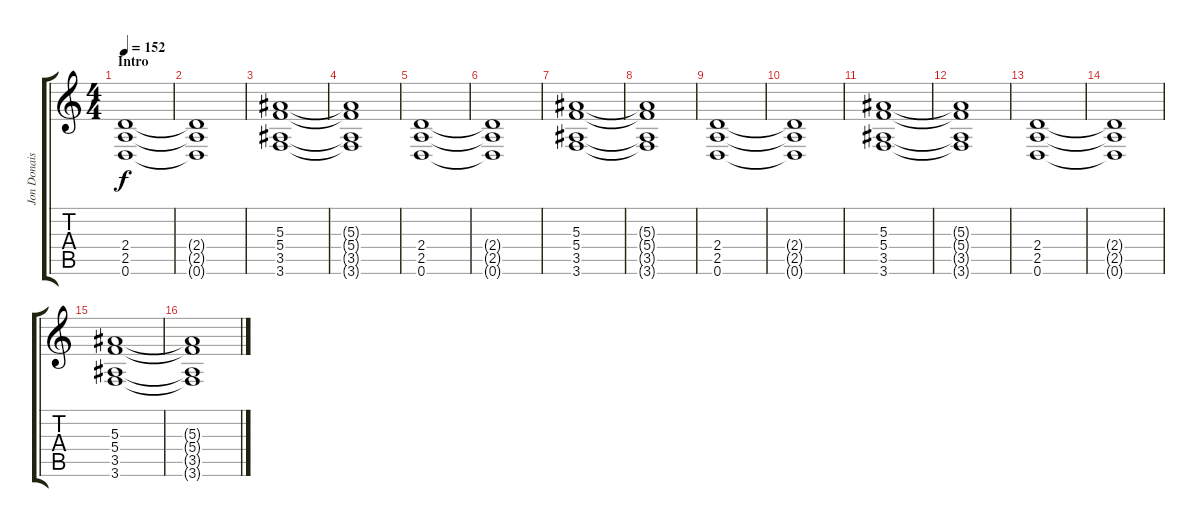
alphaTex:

\track ("Jon Donais" "Jon Donais") {instrument distortionguitar}
\staff {score tabs}
\tuning (D4 A3 F3 C3 G2 D2) {hide}
\ts (4 4)
\section ("" "Intro")
\tempo 152
\clef g2
\ks c
(2.4 2.5 0.6).1{dy f volume 2 instrument distortionguitar} |
(2.4{t} 2.5{t} 0.6{t}).1{volume 5} |
(5.3 5.4 3.5 3.6).1 |
(5.3{t} 5.4{t} 3.5{t} 3.6{t}).1{volume 10} |
(2.4 2.5 0.6).1 |
(2.4{t} 2.5{t} 0.6{t}).1{volume 12} |
(5.3 5.4 3.5 3.6).1 |
(5.3{t} 5.4{t} 3.5{t} 3.6{t}).1 |
(2.4 2.5 0.6).1{volume 15} |
(2.4{t} 2.5{t} 0.6{t}).1 |
(5.3 5.4 3.5 3.6).1 |
(5.3{t} 5.4{t} 3.5{t} 3.6{t}).1 |
(2.4 2.5 0.6).1 |
(2.4{t} 2.5{t} 0.6{t}).1 |
(5.3 5.4 3.5 3.6).1 |
(5.3{t} 5.4{t} 3.5{t} 3.6{t}).1
